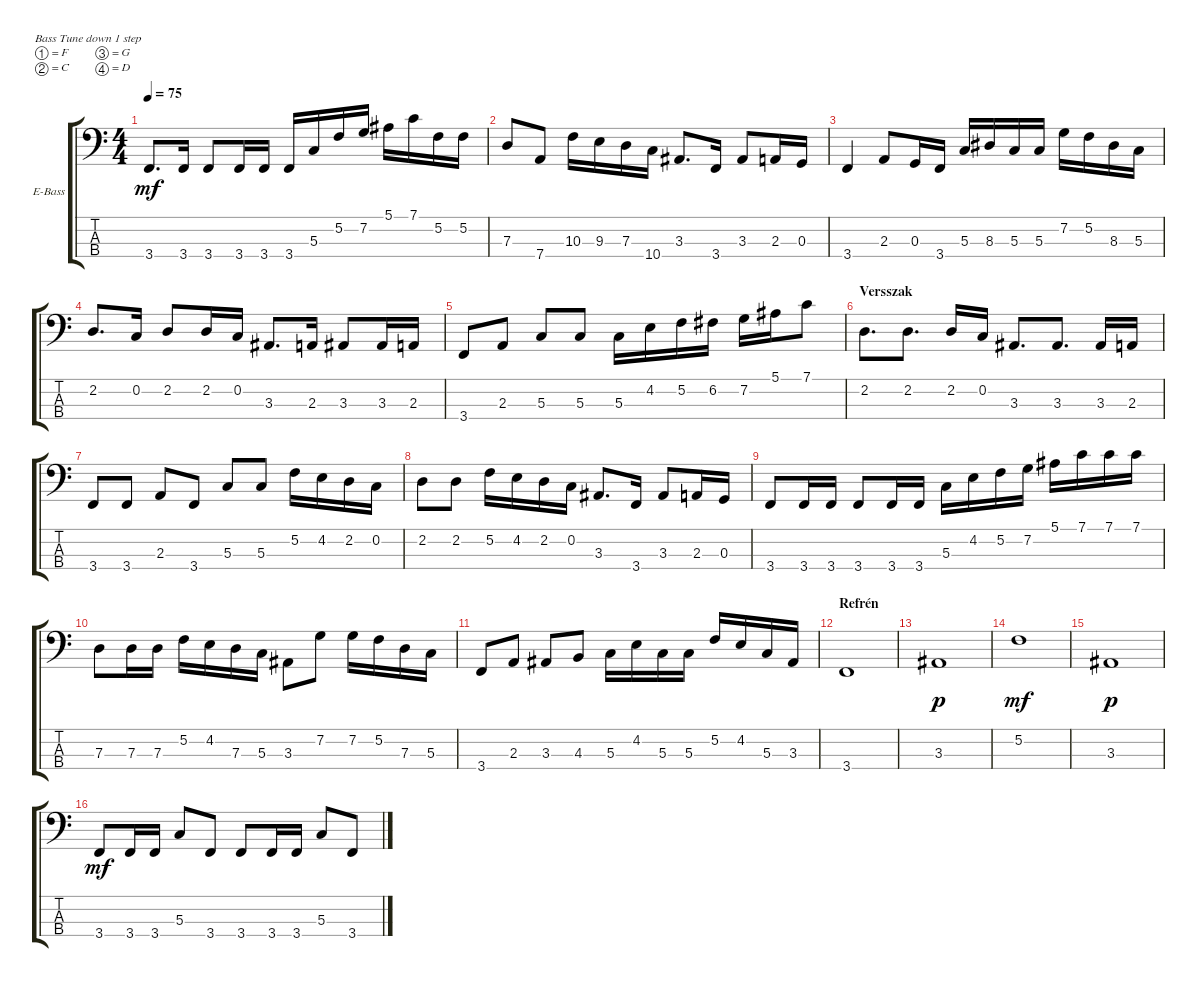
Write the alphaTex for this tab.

\defaultSystemsLayout 4
\bracketExtendMode groupsimilarinstruments
\firstSystemTrackNameOrientation horizontal
\otherSystemsTrackNameOrientation horizontal
\track ("James Lomenzo" "E-Bass") {instrument electricbassfinger}
\staff {score tabs}
\tuning (F2 C2 G1 D1)
\ts (4 4)
\tempo 75
\clef f4
\ks c
3.4.8{d dy mf} 3.4.16 3.4.8 3.4.16 3.4.16 3.4.16 5.3.16 5.2.16 7.2.16 5.1.16 7.1.16 5.2.16 5.2.16 |
7.3.8 7.4.8 10.3.16 9.3.16 7.3.16 10.4.16 3.3.8{d} 3.4.16 3.3.8 2.3.16 0.3.16 |
3.4.4 2.3.8 0.3.16 3.4.16 5.3.16 8.3.16 5.3.16 5.3.16 7.2.16 5.2.16 8.3.16 5.3.16 |
2.2.8{d} 0.2.16 2.2.8 2.2.16 0.2.16 3.3.8{d} 2.3.16 3.3.8 3.3.16 2.3.16 |
3.4.8 2.3.8 5.3.8 5.3.8 5.3.16 4.2.16 5.2.16 6.2.16 7.2.16 5.1.16 7.1.8 |
\section ("" "Versszak")
2.2.8{d} 2.2.8{d} 2.2.16 0.2.16 3.3.8{d} 3.3.8{d} 3.3.16 2.3.16 |
3.4.8 3.4.8 2.3.8 3.4.8 5.3.8 5.3.8 5.2.16 4.2.16 2.2.16 0.2.16 |
2.2.8 2.2.8 5.2.16 4.2.16 2.2.16 0.2.16 3.3.8{d} 3.4.16 3.3.8 2.3.16 0.3.16 |
3.4.8 3.4.16 3.4.16 3.4.8 3.4.16 3.4.16 5.3.16 4.2.16 5.2.16 7.2.16 5.1.16 7.1.16 7.1.16 7.1.16 |
7.3.8 7.3.16 7.3.16 5.2.16 4.2.16 7.3.16 5.3.16 3.3.8 7.2.8 7.2.16 5.2.16 7.3.16 5.3.16 |
3.4.8 2.3.8 3.3.8 4.3.8 5.3.16 4.2.16 5.3.16 5.3.16 5.2.16 4.2.16 5.3.16 3.3.16 |
\section ("" "Refrén")
3.4.1 |
3.3.1{dy p} |
5.2.1{dy mf} |
3.3.1{dy p} |
3.4.8{dy mf} 3.4.16 3.4.16 5.3.8 3.4.8 3.4.8 3.4.16 3.4.16 5.3.8 3.4.8
